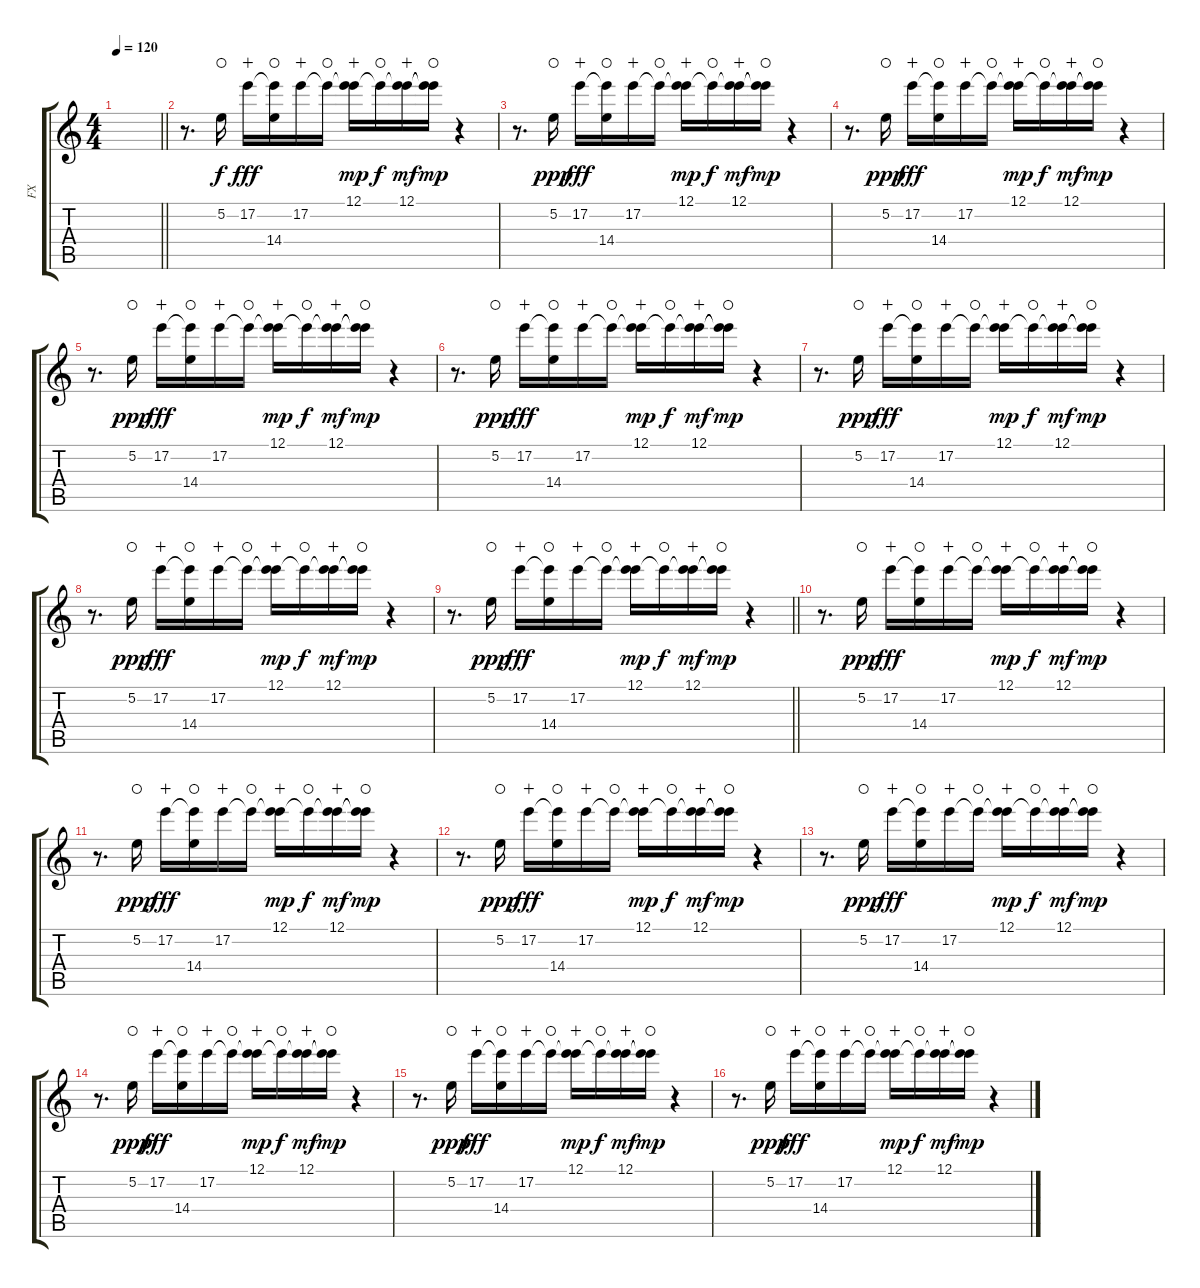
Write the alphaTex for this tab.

\track ("FX" "FX") {instrument overdrivenguitar}
\staff {score tabs}
\tuning (E4 B3 G3 D3 A2 E2) {hide}
\ts (4 4)
\tempo 120
\clef g2
\barLineRight lightlight
\ks c
|
r.8{d} 5.2.16{waho} 17.2.16{dy fff wahc} (17.2{t} 14.4).16{waho} 17.2.16{wahc} 17.2{t}.16{waho} (12.1 17.2{t}).16{dy mp wahc} 17.2{t}.16{dy f waho} (12.1 17.2{t}).16{dy mf wahc} (12.1{t} 17.2{t}).16{dy mp waho} r.4 |
r.8{d} 5.2.16{dy ppp waho} 17.2.16{dy fff wahc} (17.2{t} 14.4).16{waho} 17.2.16{wahc} 17.2{t}.16{waho} (12.1 17.2{t}).16{dy mp wahc} 17.2{t}.16{dy f waho} (12.1 17.2{t}).16{dy mf wahc} (12.1{t} 17.2{t}).16{dy mp waho} r.4 |
r.8{d} 5.2.16{dy ppp waho} 17.2.16{dy fff wahc} (17.2{t} 14.4).16{waho} 17.2.16{wahc} 17.2{t}.16{waho} (12.1 17.2{t}).16{dy mp wahc} 17.2{t}.16{dy f waho} (12.1 17.2{t}).16{dy mf wahc} (12.1{t} 17.2{t}).16{dy mp waho} r.4 |
r.8{d} 5.2.16{dy ppp waho} 17.2.16{dy fff wahc} (17.2{t} 14.4).16{waho} 17.2.16{wahc} 17.2{t}.16{waho} (12.1 17.2{t}).16{dy mp wahc} 17.2{t}.16{dy f waho} (12.1 17.2{t}).16{dy mf wahc} (12.1{t} 17.2{t}).16{dy mp waho} r.4 |
r.8{d} 5.2.16{dy ppp waho} 17.2.16{dy fff wahc} (17.2{t} 14.4).16{waho} 17.2.16{wahc} 17.2{t}.16{waho} (12.1 17.2{t}).16{dy mp wahc} 17.2{t}.16{dy f waho} (12.1 17.2{t}).16{dy mf wahc} (12.1{t} 17.2{t}).16{dy mp waho} r.4 |
r.8{d} 5.2.16{dy ppp waho} 17.2.16{dy fff wahc} (17.2{t} 14.4).16{waho} 17.2.16{wahc} 17.2{t}.16{waho} (12.1 17.2{t}).16{dy mp wahc} 17.2{t}.16{dy f waho} (12.1 17.2{t}).16{dy mf wahc} (12.1{t} 17.2{t}).16{dy mp waho} r.4 |
r.8{d} 5.2.16{dy ppp waho} 17.2.16{dy fff wahc} (17.2{t} 14.4).16{waho} 17.2.16{wahc} 17.2{t}.16{waho} (12.1 17.2{t}).16{dy mp wahc} 17.2{t}.16{dy f waho} (12.1 17.2{t}).16{dy mf wahc} (12.1{t} 17.2{t}).16{dy mp waho} r.4 |
\barLineRight lightlight
r.8{d} 5.2.16{dy ppp waho} 17.2.16{dy fff wahc} (17.2{t} 14.4).16{waho} 17.2.16{wahc} 17.2{t}.16{waho} (12.1 17.2{t}).16{dy mp wahc} 17.2{t}.16{dy f waho} (12.1 17.2{t}).16{dy mf wahc} (12.1{t} 17.2{t}).16{dy mp waho} r.4 |
r.8{d} 5.2.16{dy ppp waho} 17.2.16{dy fff wahc} (17.2{t} 14.4).16{waho} 17.2.16{wahc} 17.2{t}.16{waho} (12.1 17.2{t}).16{dy mp wahc} 17.2{t}.16{dy f waho} (12.1 17.2{t}).16{dy mf wahc} (12.1{t} 17.2{t}).16{dy mp waho} r.4 |
r.8{d} 5.2.16{dy ppp waho} 17.2.16{dy fff wahc} (17.2{t} 14.4).16{waho} 17.2.16{wahc} 17.2{t}.16{waho} (12.1 17.2{t}).16{dy mp wahc} 17.2{t}.16{dy f waho} (12.1 17.2{t}).16{dy mf wahc} (12.1{t} 17.2{t}).16{dy mp waho} r.4 |
r.8{d} 5.2.16{dy ppp waho} 17.2.16{dy fff wahc} (17.2{t} 14.4).16{waho} 17.2.16{wahc} 17.2{t}.16{waho} (12.1 17.2{t}).16{dy mp wahc} 17.2{t}.16{dy f waho} (12.1 17.2{t}).16{dy mf wahc} (12.1{t} 17.2{t}).16{dy mp waho} r.4 |
r.8{d} 5.2.16{dy ppp waho} 17.2.16{dy fff wahc} (17.2{t} 14.4).16{waho} 17.2.16{wahc} 17.2{t}.16{waho} (12.1 17.2{t}).16{dy mp wahc} 17.2{t}.16{dy f waho} (12.1 17.2{t}).16{dy mf wahc} (12.1{t} 17.2{t}).16{dy mp waho} r.4 |
r.8{d} 5.2.16{dy ppp waho} 17.2.16{dy fff wahc} (17.2{t} 14.4).16{waho} 17.2.16{wahc} 17.2{t}.16{waho} (12.1 17.2{t}).16{dy mp wahc} 17.2{t}.16{dy f waho} (12.1 17.2{t}).16{dy mf wahc} (12.1{t} 17.2{t}).16{dy mp waho} r.4 |
r.8{d} 5.2.16{dy ppp waho} 17.2.16{dy fff wahc} (17.2{t} 14.4).16{waho} 17.2.16{wahc} 17.2{t}.16{waho} (12.1 17.2{t}).16{dy mp wahc} 17.2{t}.16{dy f waho} (12.1 17.2{t}).16{dy mf wahc} (12.1{t} 17.2{t}).16{dy mp waho} r.4 |
r.8{d} 5.2.16{dy ppp waho} 17.2.16{dy fff wahc} (17.2{t} 14.4).16{waho} 17.2.16{wahc} 17.2{t}.16{waho} (12.1 17.2{t}).16{dy mp wahc} 17.2{t}.16{dy f waho} (12.1 17.2{t}).16{dy mf wahc} (12.1{t} 17.2{t}).16{dy mp waho} r.4
